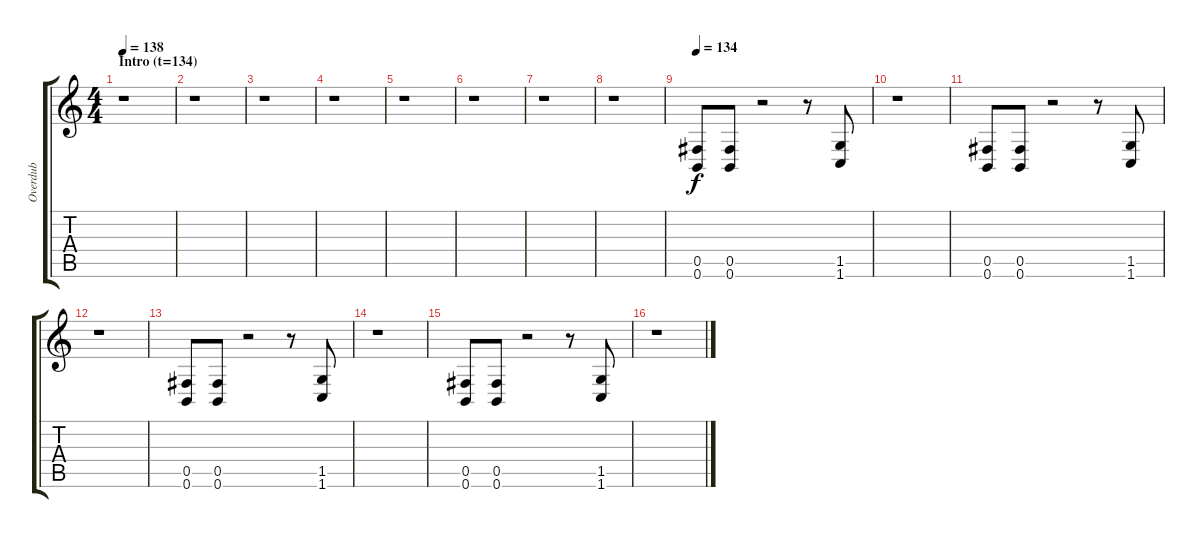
\track ("Overdub" "Overdub") {instrument distortionguitar}
\staff {score tabs}
\tuning (Db4 Ab3 E3 B2 Gb2 B1) {hide}
\ts (4 4)
\section ("" "Intro (t=134)")
\tempo 138
\tempo 134
\tempo 138
\clef g2
\ks c
r.1{dy f instrument distortionguitar} |
r.1 |
r.1 |
r.1 |
r.1 |
r.1 |
r.1 |
r.1 |
\section ("" "")
\tempo 134
(0.5 0.6).8{volume 12 balance 14 instrument distortionguitar} (0.5 0.6).8 r.2 r.8 (1.5 1.6).8 |
r.1 |
(0.5 0.6).8 (0.5 0.6).8 r.2 r.8 (1.5 1.6).8 |
r.1 |
(0.5 0.6).8 (0.5 0.6).8 r.2 r.8 (1.5 1.6).8 |
r.1 |
(0.5 0.6).8 (0.5 0.6).8 r.2 r.8 (1.5 1.6).8 |
r.1
